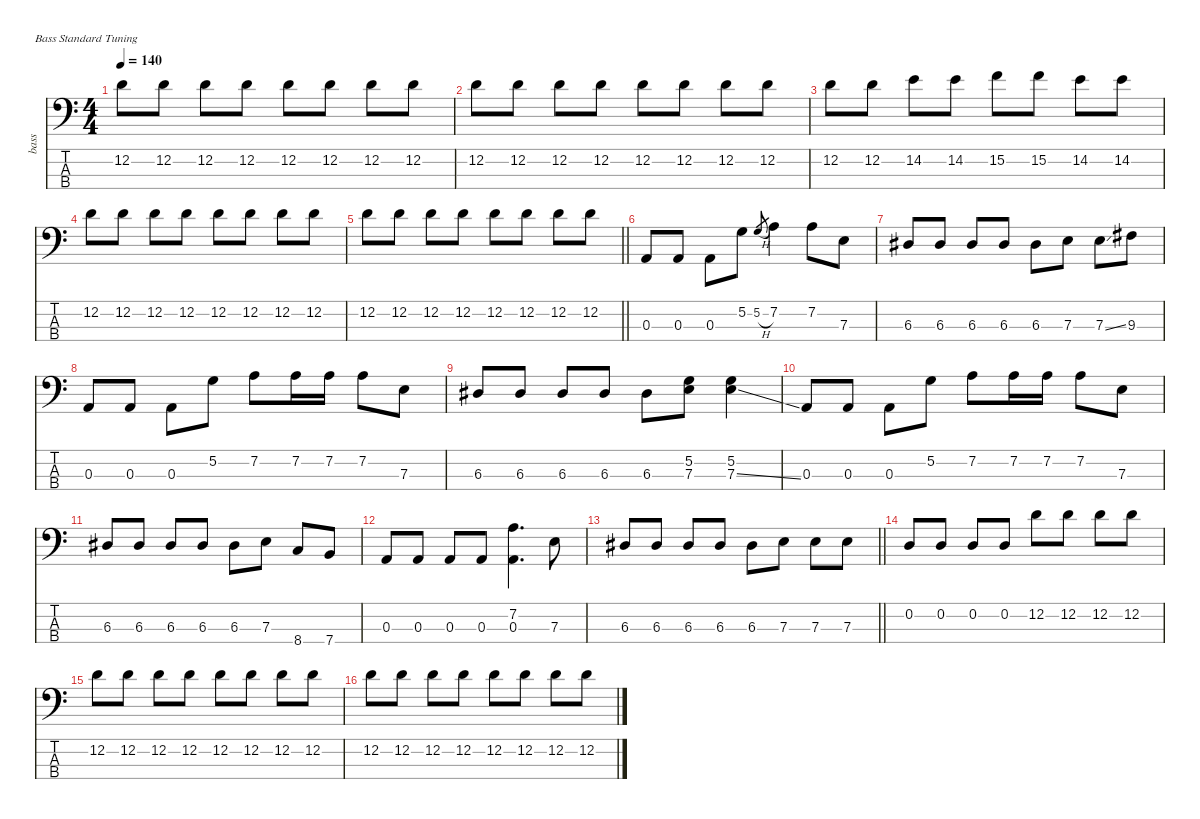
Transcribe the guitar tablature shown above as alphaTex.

\defaultSystemsLayout 4
\hideDynamics
\bracketExtendMode nobrackets
\otherSystemsTrackNameOrientation horizontal
\track ("Bass" "bass") {defaultSystemsLayout 8 instrument electricbasspick}
\staff {score tabs}
\tuning (G2 D2 A1 E1)
\ts (4 4)
\tempo 140
\clef f4
\ks aminor
12.2.8{dy f beam Down} 12.2.8{beam Down} 12.2.8{beam Down} 12.2.8{beam Down} 12.2.8{beam Down} 12.2.8{beam Down} 12.2.8{beam Down} 12.2.8{beam Down} |
12.2.8{beam Down} 12.2.8{beam Down} 12.2.8{beam Down} 12.2.8{beam Down} 12.2.8{beam Down} 12.2.8{beam Down} 12.2.8{beam Down} 12.2.8{beam Down} |
12.2.8{beam Down} 12.2.8{beam Down} 14.2.8{beam Down} 14.2.8{beam Down} 15.2.8{beam Down} 15.2.8{beam Down} 14.2.8{beam Down} 14.2.8{beam Down} |
12.2.8{beam Down} 12.2.8{beam Down} 12.2.8{beam Down} 12.2.8{beam Down} 12.2.8{beam Down} 12.2.8{beam Down} 12.2.8{beam Down} 12.2.8{beam Down} |
\barLineRight lightlight
12.2.8{beam Down} 12.2.8{beam Down} 12.2.8{beam Down} 12.2.8{beam Down} 12.2.8{beam Down} 12.2.8{beam Down} 12.2.8{beam Down} 12.2.8{beam Down} |
0.3.8{beam Up} 0.3.8{beam Up} 0.3.8{beam Down} 5.2.8{beam Down} 5.2{h}.8{gr dy mf beam Up} 7.2.4{dy f beam Down} 7.2.8{beam Down} 7.3.8{beam Down} |
6.3{acc #}.8{beam Up} 6.3{acc #}.8{beam Up} 6.3{acc #}.8{beam Up} 6.3{acc #}.8{beam Up} 6.3{acc #}.8{beam Down} 7.3.8{beam Down} 7.3{ss}.8{beam Down} 9.3{acc #}.8{beam Down} |
0.3.8{beam Up} 0.3.8{beam Up} 0.3.8{beam Down} 5.2.8{beam Down} 7.2.8{beam Down} 7.2.16{beam Down} 7.2.16{beam Down} 7.2.8{beam Down} 7.3.8{beam Down} |
6.3{acc #}.8{beam Up} 6.3{acc #}.8{beam Up} 6.3{acc #}.8{beam Up} 6.3{acc #}.8{beam Up} 6.3{acc #}.8{beam Down} (5.2 7.3).8{beam Down} (5.2 7.3{ss}).4{beam Down} |
0.3.8{beam Up} 0.3.8{beam Up} 0.3.8{beam Down} 5.2.8{beam Down} 7.2.8{beam Down} 7.2.16{beam Down} 7.2.16{beam Down} 7.2.8{beam Down} 7.3.8{beam Down} |
6.3{acc #}.8{beam Up} 6.3{acc #}.8{beam Up} 6.3{acc #}.8{beam Up} 6.3{acc #}.8{beam Up} 6.3{acc #}.8{beam Down} 7.3.8{beam Down} 8.4.8{beam Up} 7.4.8{beam Up} |
0.3.8{beam Up} 0.3.8{beam Up} 0.3.8{beam Up} 0.3.8{beam Up} (7.2 0.3).4{d beam Down} 7.3.8{beam Down} |
\barLineRight lightlight
6.3{acc #}.8{beam Up} 6.3{acc #}.8{beam Up} 6.3{acc #}.8{beam Up} 6.3{acc #}.8{beam Up} 6.3{acc #}.8{beam Down} 7.3.8{beam Down} 7.3.8{beam Down} 7.3.8{beam Down} |
0.2.8{beam Up} 0.2.8{beam Up} 0.2.8{beam Up} 0.2.8{beam Up} 12.2.8{beam Down} 12.2.8{beam Down} 12.2.8{beam Down} 12.2.8{beam Down} |
12.2.8{beam Down} 12.2.8{beam Down} 12.2.8{beam Down} 12.2.8{beam Down} 12.2.8{beam Down} 12.2.8{beam Down} 12.2.8{beam Down} 12.2.8{beam Down} |
12.2.8{beam Down} 12.2.8{beam Down} 12.2.8{beam Down} 12.2.8{beam Down} 12.2.8{beam Down} 12.2.8{beam Down} 12.2.8{beam Down} 12.2.8{beam Down}
